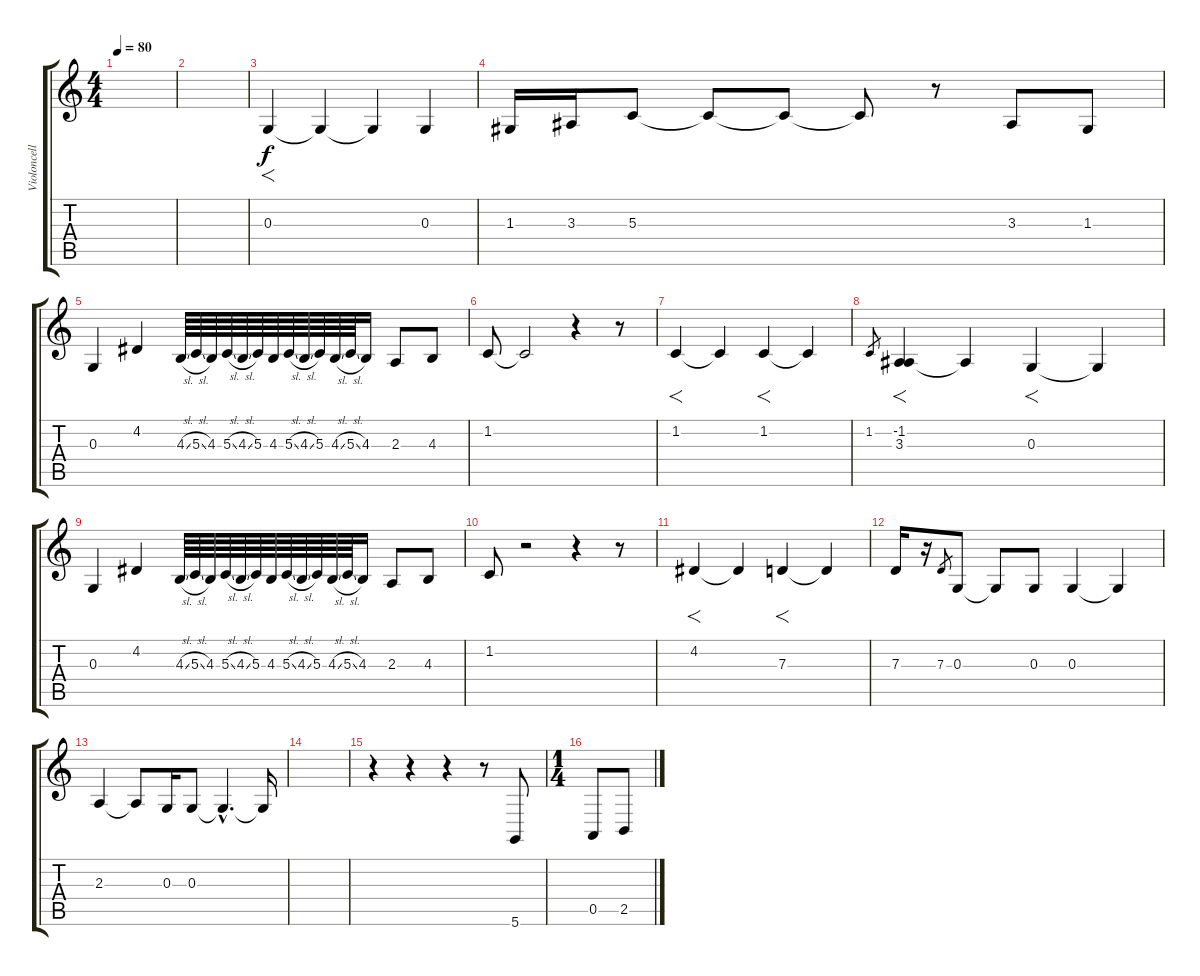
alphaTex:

\track ("Violoncelle" "Violoncell") {instrument cello}
\staff {score tabs}
\tuning (E4 B3 G3 D3 A2 D2) {hide}
\ts (4 4)
\tempo 80
\clef g2
\ks c
|
|
0.3.4{f} 0.3{t}.4 0.3{t}.4 0.3.4 |
1.3.16 3.3.16 5.3.8 5.3{t}.8 5.3{t}.8 5.3{t}.8 r.8 3.3.8 1.3.8 |
0.3.4 4.2.4 4.3{sl}.64 5.3{sl}.64 4.3.64 5.3{sl}.64 4.3{sl}.64 5.3.64 4.3.64 5.3{sl}.64 4.3{sl}.64 5.3.64 4.3{sl}.64 5.3{sl}.64 4.3.16 2.3.8 4.3.8 |
1.2.8 1.2{t}.2 r.4 r.8 |
1.2.4{f} 1.2{t}.4 1.2.4{f} 1.2{t}.4 |
1.2.8{gr} (-1.2 3.3).4{f} 3.3{t}.4 0.3.4{f} 0.3{t}.4 |
0.3.4 4.2.4 4.3{sl}.64 5.3{sl}.64 4.3.64 5.3{sl}.64 4.3{sl}.64 5.3.64 4.3.64 5.3{sl}.64 4.3{sl}.64 5.3.64 4.3{sl}.64 5.3{sl}.64 4.3.16 2.3.8 4.3.8 |
1.2.8 r.2 r.4 r.8 |
4.2.4{f} 4.2{t}.4 7.3.4{f} 7.3{t}.4 |
7.3.16 r.16 7.3.8{gr} 0.3.8 0.3{t}.8 0.3.8 0.3.4 0.3{t}.4 |
2.3.4 2.3{t}.8 0.3.16 0.3.8 0.3{hac t}.4{d} 0.3{t}.16 |
|
r.4 r.4 r.4 r.8 5.6.8 |
\ts (1 4)
0.5.8 2.5.8
